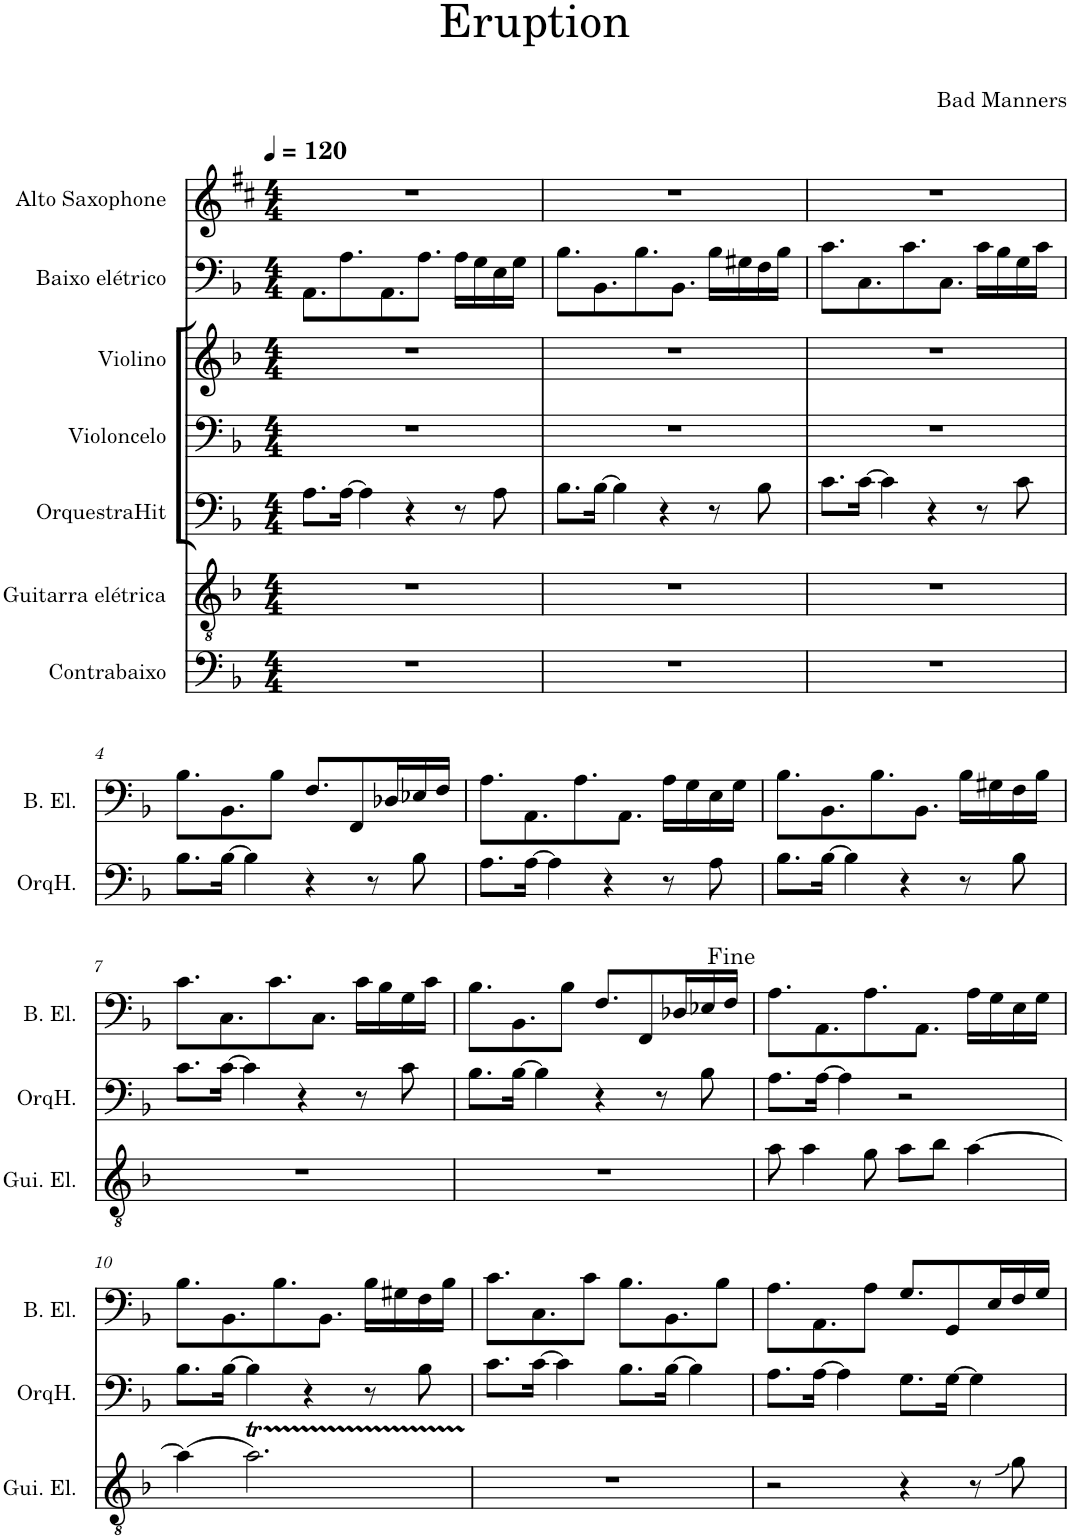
**kern	**kern	**kern	**kern	**kern	**kern	**kern
*part7	*part6	*part5	*part4	*part3	*part2	*part1
*staff7	*staff6	*staff5	*staff4	*staff3	*staff2	*staff1
*I"Contrabaixo	*I"Guitarra elétrica	*I"OrquestraHit	*I"Violoncelo	*I"Violino	*I"Baixo elétrico	*I"Alto Saxophone
*I'Cb.	*I'Gui. El.	*I'OrqH.	*I'Vc.	*I'Vln.	*I'B. El.	*I'A. Sax
*clefF4	*clefGv2	*clefF4	*clefF4	*clefG2	*clefF4	*clefG2
*Trd7c12	*	*	*	*	*Trd7c12	*Trd5c9
*k[b-]	*k[b-]	*k[b-]	*k[b-]	*k[b-]	*k[b-]	*k[f#c#]
*M4/4	*M4/4	*M4/4	*M4/4	*M4/4	*M4/4	*M4/4
*MM120	*MM120	*MM120	*MM120	*MM120	*MM120	*MM120
=1	=1	=1	=1	=1	=1	=1
1r	1r	8.A\L	1r	1r	8.AA\L	1r
.	.	[16A\Jk	.	.	8.A\	.
.	.	4A\]	.	.	.	.
.	.	.	.	.	8.AA\	.
.	.	4r	.	.	.	.
.	.	.	.	.	8.A\J	.
.	.	8r	.	.	16A\LL	.
.	.	.	.	.	16G\	.
.	.	8A\	.	.	16E\	.
.	.	.	.	.	16G\JJ	.
=2	=2	=2	=2	=2	=2	=2
1r	1r	8.B-\L	1r	1r	8.B-\L	1r
.	.	[16B-\Jk	.	.	8.BB-\	.
.	.	4B-\]	.	.	.	.
.	.	.	.	.	8.B-\	.
.	.	4r	.	.	.	.
.	.	.	.	.	8.BB-\J	.
.	.	8r	.	.	16B-\LL	.
.	.	.	.	.	16G#X\	.
.	.	8B-\	.	.	16F\	.
.	.	.	.	.	16B-\JJ	.
=3	=3	=3	=3	=3	=3	=3
1r	1r	8.c\L	1r	1r	8.c\L	1r
.	.	[16c\Jk	.	.	8.C\	.
.	.	4c\]	.	.	.	.
.	.	.	.	.	8.c\	.
.	.	4r	.	.	.	.
.	.	.	.	.	8.C\J	.
.	.	8r	.	.	16c\LL	.
.	.	.	.	.	16B-\	.
.	.	8c\	.	.	16G\	.
.	.	.	.	.	16c\JJ	.
!!LO:LB:g=z
=4	=4	=4	=4	=4	=4	=4
1r	1r	8.B-\L	1r	1r	8.B-\L	1r
.	.	[16B-\Jk	.	.	8.BB-\	.
.	.	4B-\]	.	.	.	.
.	.	.	.	.	8B-\J	.
.	.	4r	.	.	8.F/L	.
.	.	.	.	.	8FF/	.
.	.	8r	.	.	.	.
.	.	.	.	.	16D-X/L	.
.	.	8B-\	.	.	16E-X/	.
.	.	.	.	.	16F/JJ	.
=5	=5	=5	=5	=5	=5	=5
1r	1r	8.A\L	1r	1r	8.A\L	1r
.	.	[16A\Jk	.	.	8.AA\	.
.	.	4A\]	.	.	.	.
.	.	.	.	.	8.A\	.
.	.	4r	.	.	.	.
.	.	.	.	.	8.AA\J	.
.	.	8r	.	.	16A\LL	.
.	.	.	.	.	16G\	.
.	.	8A\	.	.	16E\	.
.	.	.	.	.	16G\JJ	.
=6	=6	=6	=6	=6	=6	=6
1r	1r	8.B-\L	1r	1r	8.B-\L	1r
.	.	[16B-\Jk	.	.	8.BB-\	.
.	.	4B-\]	.	.	.	.
.	.	.	.	.	8.B-\	.
.	.	4r	.	.	.	.
.	.	.	.	.	8.BB-\J	.
.	.	8r	.	.	16B-\LL	.
.	.	.	.	.	16G#X\	.
.	.	8B-\	.	.	16F\	.
.	.	.	.	.	16B-\JJ	.
!!LO:LB:g=z
=7	=7	=7	=7	=7	=7	=7
1r	1r	8.c\L	1r	1r	8.c\L	1r
.	.	[16c\Jk	.	.	8.C\	.
.	.	4c\]	.	.	.	.
.	.	.	.	.	8.c\	.
.	.	4r	.	.	.	.
.	.	.	.	.	8.C\J	.
.	.	8r	.	.	16c\LL	.
.	.	.	.	.	16B-\	.
.	.	8c\	.	.	16G\	.
.	.	.	.	.	16c\JJ	.
=8	=8	=8	=8	=8	=8	=8
1r	1r	8.B-\L	1r	1r	8.B-\L	1r
.	.	[16B-\Jk	.	.	8.BB-\	.
.	.	4B-\]	.	.	.	.
.	.	.	.	.	8B-\J	.
.	.	4r	.	.	8.F/L	.
.	.	.	.	.	8FF/	.
.	.	8r	.	.	.	.
.	.	.	.	.	16D-X/L	.
.	.	8B-\	.	.	16E-X/	.
.	.	.	.	.	16F/JJ	.
=9	=9	=9	=9	=9	=9	=9
1r	8a\	8.A\L	1r	1r	8.A\L	1r
.	4a\	.	.	.	.	.
.	.	[16A\Jk	.	.	8.AA\	.
.	.	4A\]	.	.	.	.
.	8g\	.	.	.	8.A\	.
.	8a\L	2r	.	.	.	.
.	.	.	.	.	8.AA\J	.
.	8b-\J	.	.	.	.	.
.	[4a\	.	.	.	16A\LL	.
.	.	.	.	.	16G\	.
.	.	.	.	.	16E\	.
.	.	.	.	.	16G\JJ	.
!!LO:LB:g=z
=10	=10	=10	=10	=10	=10	=10
1r	(4a\]	8.B-\L	1r	1r	8.B-\L	1r
.	.	[16B-\Jk	.	.	8.BB-\	.
.	2.at\)	4B-\]	.	.	.	.
.	.	.	.	.	8.B-\	.
.	.	4r	.	.	.	.
.	.	.	.	.	8.BB-\J	.
.	.	8r	.	.	16B-\LL	.
.	.	.	.	.	16G#X\	.
.	.	8B-\	.	.	16F\	.
.	.	.	.	.	16B-\JJ	.
=11	=11	=11	=11	=11	=11	=11
1r	1r	8.c\L	1r	1r	8.c\L	1r
.	.	[16c\Jk	.	.	8.C\	.
.	.	4c\]	.	.	.	.
.	.	.	.	.	8c\J	.
.	.	8.B-\L	.	.	8.B-\L	.
.	.	[16B-\Jk	.	.	8.BB-\	.
.	.	4B-\]	.	.	.	.
.	.	.	.	.	8B-\J	.
=12	=12	=12	=12	=12	=12	=12
1r	2r	8.A\L	1r	1r	8.A\L	1r
.	.	[16A\Jk	.	.	8.AA\	.
.	.	4A\]	.	.	.	.
.	.	.	.	.	8A\J	.
.	4r	8.G\L	.	.	8.G/L	.
.	.	[16G\Jk	.	.	8GG/	.
.	8r	4G\]	.	.	.	.
.	.	.	.	.	16E/L	.
.	8g\	.	.	.	16F/	.
.	.	.	.	.	16G/JJ	.
=	=	=	=	=	=	=
*-	*-	*-	*-	*-	*-	*-
